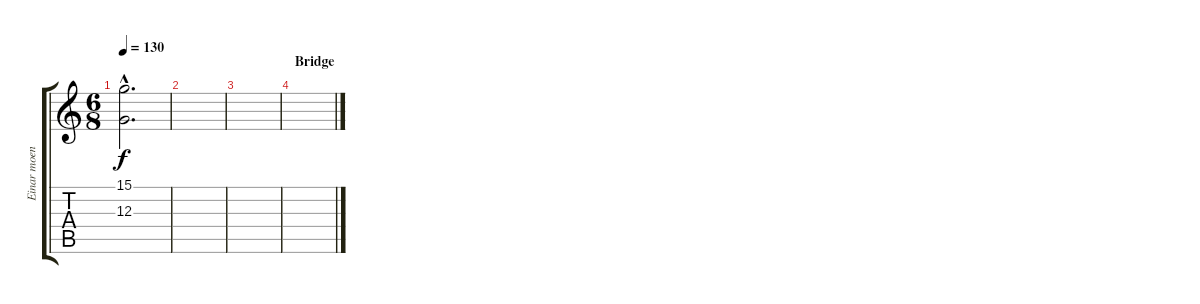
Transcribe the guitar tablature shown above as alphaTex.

\track ("Einar moen" "Einar moen") {instrument choiraahs}
\staff {score tabs}
\tuning (E4 B3 G3 D3 A2 E2) {hide}
\ts (6 8)
\tempo 130
\clef g2
\ks c
(15.1{hac t} 12.3{hac t}).2{d dy f} |
|
|
\section ("" "Bridge")
